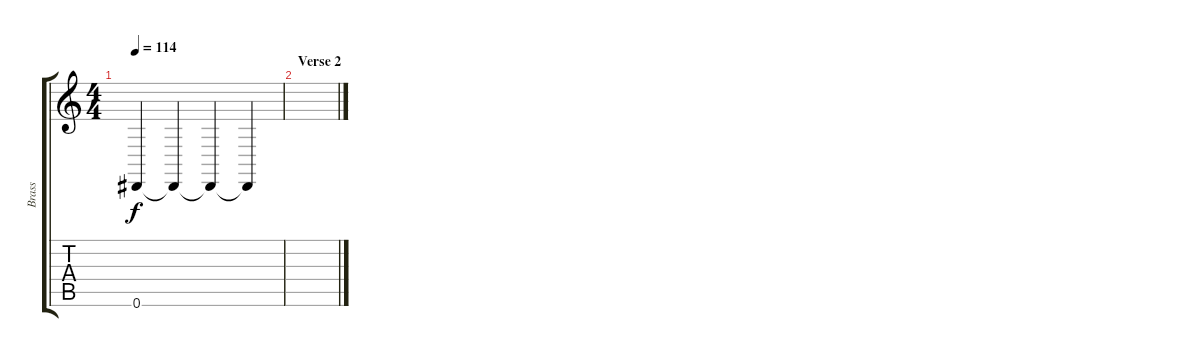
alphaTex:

\track ("Brass" "Brass") {instrument tuba}
\staff {score tabs}
\tuning (Eb4 Bb3 Gb3 Db3 Ab2 Eb2) {hide}
\ts (4 4)
\tempo 114
\clef g2
\ks c
0.6.4{dy f} 0.6{t}.4 0.6{t}.4 0.6{t}.4 |
\section ("" "Verse 2")
